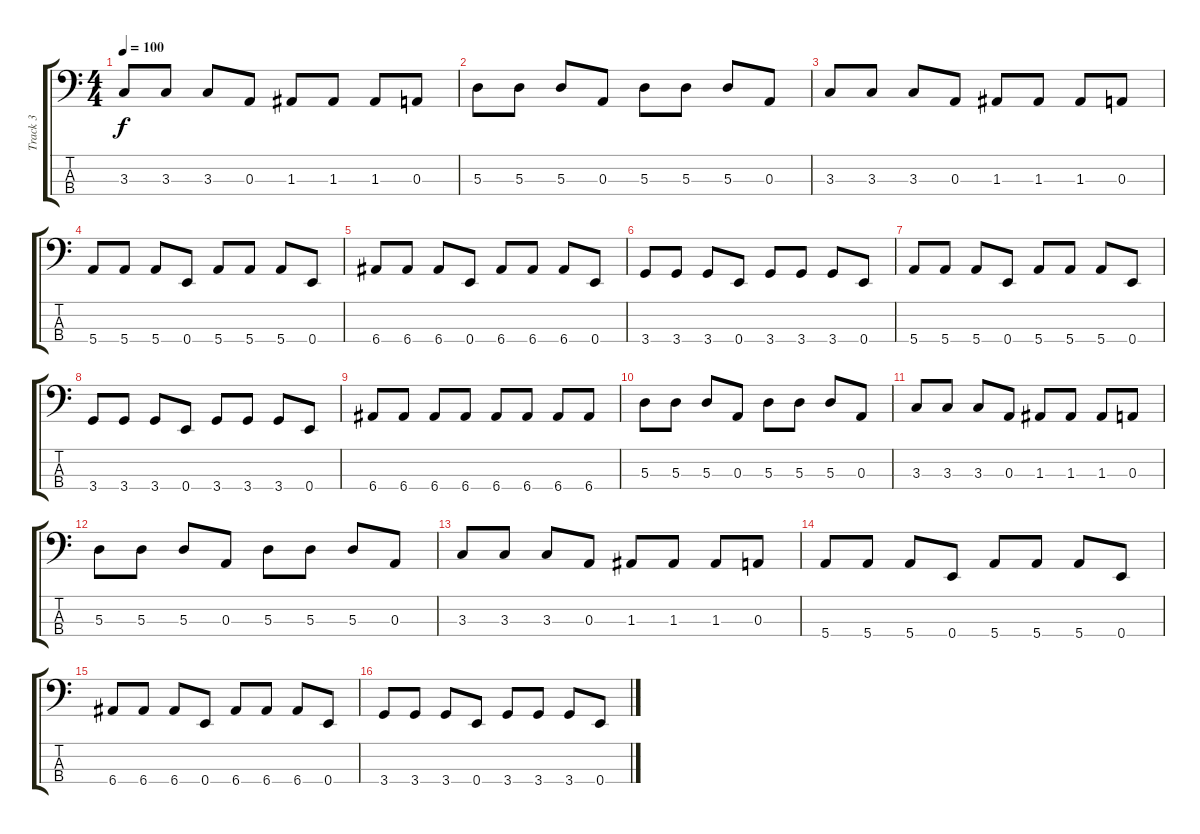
\track ("Track 3" "Track 3") {instrument electricbassfinger}
\staff {score tabs}
\tuning (G2 D2 A1 E1) {hide}
\ts (4 4)
\tempo 100
\clef f4
\ks c
3.3.8{dy f} 3.3.8 3.3.8 0.3.8 1.3.8 1.3.8 1.3.8 0.3.8 |
5.3.8 5.3.8 5.3.8 0.3.8 5.3.8 5.3.8 5.3.8 0.3.8 |
3.3.8 3.3.8 3.3.8 0.3.8 1.3.8 1.3.8 1.3.8 0.3.8 |
5.4.8 5.4.8 5.4.8 0.4.8 5.4.8 5.4.8 5.4.8 0.4.8 |
6.4.8 6.4.8 6.4.8 0.4.8 6.4.8 6.4.8 6.4.8 0.4.8 |
3.4.8 3.4.8 3.4.8 0.4.8 3.4.8 3.4.8 3.4.8 0.4.8 |
5.4.8 5.4.8 5.4.8 0.4.8 5.4.8 5.4.8 5.4.8 0.4.8 |
3.4.8 3.4.8 3.4.8 0.4.8 3.4.8 3.4.8 3.4.8 0.4.8 |
6.4.8 6.4.8 6.4.8 6.4.8 6.4.8 6.4.8 6.4.8 6.4.8 |
5.3.8 5.3.8 5.3.8 0.3.8 5.3.8 5.3.8 5.3.8 0.3.8 |
3.3.8 3.3.8 3.3.8 0.3.8 1.3.8 1.3.8 1.3.8 0.3.8 |
5.3.8 5.3.8 5.3.8 0.3.8 5.3.8 5.3.8 5.3.8 0.3.8 |
3.3.8 3.3.8 3.3.8 0.3.8 1.3.8 1.3.8 1.3.8 0.3.8 |
5.4.8 5.4.8 5.4.8 0.4.8 5.4.8 5.4.8 5.4.8 0.4.8 |
6.4.8 6.4.8 6.4.8 0.4.8 6.4.8 6.4.8 6.4.8 0.4.8 |
3.4.8 3.4.8 3.4.8 0.4.8 3.4.8 3.4.8 3.4.8 0.4.8
